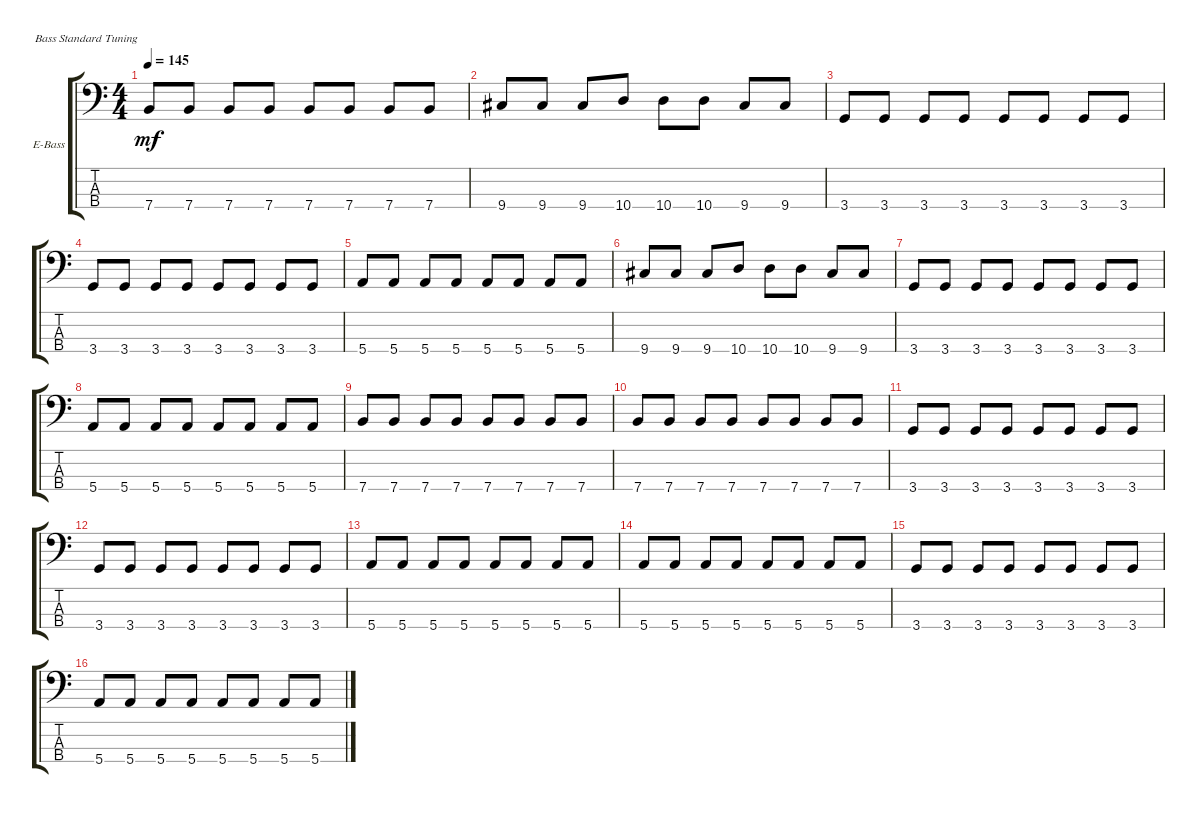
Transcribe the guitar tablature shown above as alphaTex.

\defaultSystemsLayout 4
\bracketExtendMode groupsimilarinstruments
\firstSystemTrackNameOrientation horizontal
\otherSystemsTrackNameOrientation horizontal
\track ("Paul" "E-Bass") {instrument electricbassfinger}
\staff {score tabs}
\tuning (G2 D2 A1 E1)
\ts (4 4)
\tempo 145
\clef f4
\ks c
7.4.8{dy mf} 7.4.8 7.4.8 7.4.8 7.4.8 7.4.8 7.4.8 7.4.8 |
9.4.8 9.4.8 9.4.8 10.4.8 10.4.8 10.4.8 9.4.8 9.4.8 |
3.4.8 3.4.8 3.4.8 3.4.8 3.4.8 3.4.8 3.4.8 3.4.8 |
3.4.8 3.4.8 3.4.8 3.4.8 3.4.8 3.4.8 3.4.8 3.4.8 |
5.4.8 5.4.8 5.4.8 5.4.8 5.4.8 5.4.8 5.4.8 5.4.8 |
9.4.8 9.4.8 9.4.8 10.4.8 10.4.8 10.4.8 9.4.8 9.4.8 |
3.4.8 3.4.8 3.4.8 3.4.8 3.4.8 3.4.8 3.4.8 3.4.8 |
5.4.8 5.4.8 5.4.8 5.4.8 5.4.8 5.4.8 5.4.8 5.4.8 |
7.4.8 7.4.8 7.4.8 7.4.8 7.4.8 7.4.8 7.4.8 7.4.8 |
7.4.8 7.4.8 7.4.8 7.4.8 7.4.8 7.4.8 7.4.8 7.4.8 |
3.4.8 3.4.8 3.4.8 3.4.8 3.4.8 3.4.8 3.4.8 3.4.8 |
3.4.8 3.4.8 3.4.8 3.4.8 3.4.8 3.4.8 3.4.8 3.4.8 |
5.4.8 5.4.8 5.4.8 5.4.8 5.4.8 5.4.8 5.4.8 5.4.8 |
5.4.8 5.4.8 5.4.8 5.4.8 5.4.8 5.4.8 5.4.8 5.4.8 |
3.4.8 3.4.8 3.4.8 3.4.8 3.4.8 3.4.8 3.4.8 3.4.8 |
5.4.8 5.4.8 5.4.8 5.4.8 5.4.8 5.4.8 5.4.8 5.4.8
